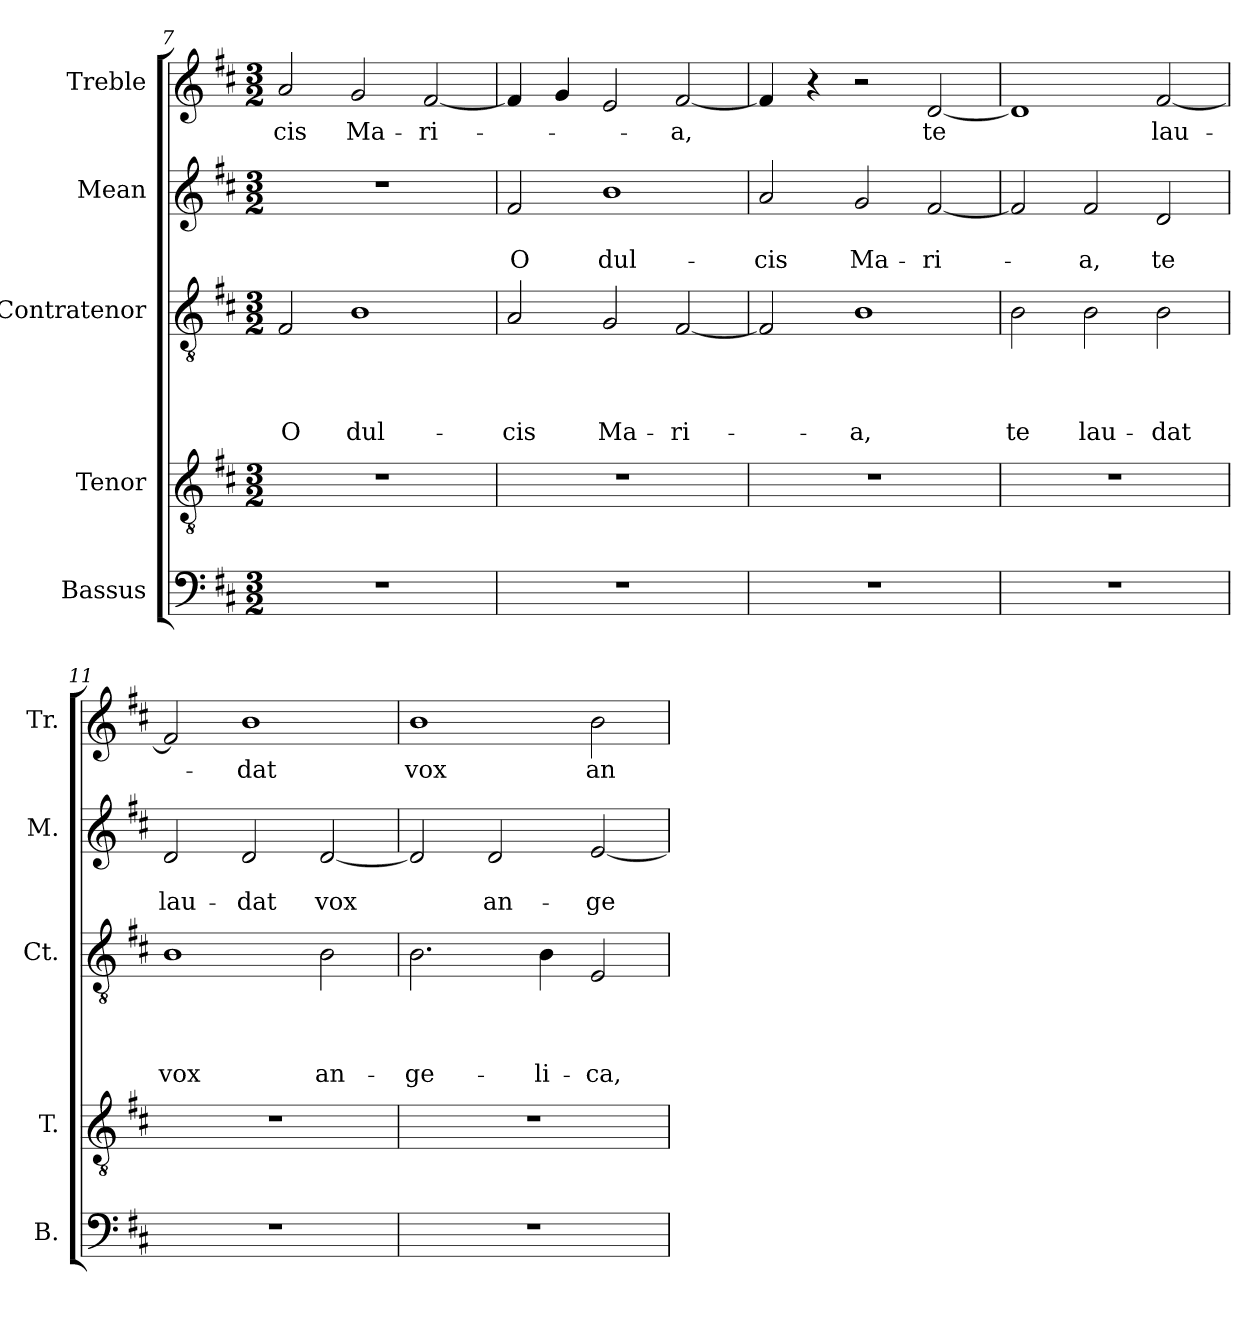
**kern	**kern	**kern	**text	**text	**text	**text	**kern	**text	**text	**kern	**text
*part5	*part4	*part3	*part3	*part3	*part3	*part3	*part2	*part2	*part2	*part1	*part1
*staff5	*staff4	*staff3	*staff3	*staff3	*staff3	*staff3	*staff2	*staff2	*staff2	*staff1	*staff1
*I"Bassus	*I"Tenor	*I"Contratenor	*	*	*	*	*I"Mean	*	*	*I"Treble	*
*I'B.	*I'T.	*I'Ct.	*	*	*	*	*I'M.	*	*	*I'Tr.	*
*clefF4	*clefGv2	*clefGv2	*	*	*	*	*clefG2	*	*	*clefG2	*
*k[f#c#]	*k[f#c#]	*k[f#c#]	*	*	*	*	*k[f#c#]	*	*	*k[f#c#]	*
*D:	*D:	*D:	*	*	*	*	*D:	*	*	*D:	*
*M3/2	*M3/2	*M3/2	*	*	*	*	*M3/2	*	*	*M3/2	*
=7	=7	=7	=7	=7	=7	=7	=7	=7	=7	=7	=7
!	!	!	!	!	!	!LO:LY:b	!LO:N:vis=1	!	!	!	!LO:LY:b
1.r	1.r	2F#/	.	.	.	O	1.r	.	.	2a/	-cis
!	!	!	!	!	!	!LO:LY:b	!	!	!	!	!LO:LY:b
.	.	1B	.	.	.	dul-	.	.	.	2g/	Ma-
!	!	!	!	!	!	!	!	!	!	!	!LO:LY:b
.	.	.	.	.	.	.	.	.	.	[<2f#/	-ri-
=8	=8	=8	=8	=8	=8	=8	=8	=8	=8	=8	=8
!	!	!	!	!	!	!LO:LY:b	!	!	!LO:LY:b	!	!
1.r	1.r	2A/	.	.	.	-cis	2f#/	.	O	4f#/]	.
.	.	.	.	.	.	.	.	.	.	4g/	.
!	!	!	!	!	!	!LO:LY:b	!	!	!LO:LY:b	!	!
.	.	2G/	.	.	.	Ma-	1b	.	dul-	2e/	.
!	!	!	!	!	!	!LO:LY:b	!	!	!	!	!LO:LY:b
.	.	[<2F#/	.	.	.	-ri-	.	.	.	[<2f#/	-a,
=9	=9	=9	=9	=9	=9	=9	=9	=9	=9	=9	=9
!	!	!	!	!	!	!	!	!	!LO:LY:b	!	!
1.r	1.r	2F#/]	.	.	.	.	2a/	.	-cis	4f#/]	.
.	.	.	.	.	.	.	.	.	.	4r	.
!	!	!	!	!	!	!LO:LY:b	!	!	!LO:LY:b	!	!
.	.	1B	.	.	.	-a,	2g/	.	Ma-	2r	.
!	!	!	!	!	!	!	!	!	!LO:LY:b	!	!LO:LY:b
.	.	.	.	.	.	.	[<2f#/	.	-ri-	[<2d/	te
=10	=10	=10	=10	=10	=10	=10	=10	=10	=10	=10	=10
!	!	!	!	!	!	!LO:LY:b	!	!	!	!	!
1.r	1.r	2B\	.	.	.	te	2f#/]	.	.	1d]	.
!	!	!	!	!	!	!LO:LY:b	!	!	!LO:LY:b	!	!
.	.	2B\	.	.	.	lau-	2f#/	.	-a,	.	.
!	!	!	!	!	!	!LO:LY:b	!	!	!LO:LY:b	!	!LO:LY:b
.	.	2B\	.	.	.	-dat	2d/	.	te	[>2f#/	lau-
!!LO:PB:g=z
=11	=11	=11	=11	=11	=11	=11	=11	=11	=11	=11	=11
!	!	!	!	!	!	!LO:LY:b	!	!	!LO:LY:b	!	!
1.r	1.r	1B	.	.	.	vox	2d/	.	lau-	2f#/]	.
!	!	!	!	!	!	!	!	!	!LO:LY:b	!	!LO:LY:b
.	.	.	.	.	.	.	2d/	.	-dat	1b	-dat
!	!	!	!	!	!	!LO:LY:b	!	!	!LO:LY:b	!	!
.	.	2B\	.	.	.	an-	[<2d/	.	vox	.	.
=12	=12	=12	=12	=12	=12	=12	=12	=12	=12	=12	=12
!	!	!	!	!	!	!LO:LY:b	!	!	!	!	!LO:LY:b
1.r	1.r	2.B\	.	.	.	-ge-	2d/]	.	.	1b	vox
!	!	!	!	!	!	!	!	!	!LO:LY:b	!	!
.	.	.	.	.	.	.	2d/	.	an-	.	.
!	!	!	!	!	!	!LO:LY:b	!	!	!	!	!
.	.	4B\	.	.	.	-li-	.	.	.	.	.
!	!	!	!	!	!	!LO:LY:b	!	!	!LO:LY:b	!	!LO:LY:b
.	.	2E/	.	.	.	-ca,	[<2e/	.	-ge-	2b\	an-
=	=	=	=	=	=	=	=	=	=	=	=
*-	*-	*-	*-	*-	*-	*-	*-	*-	*-	*-	*-
